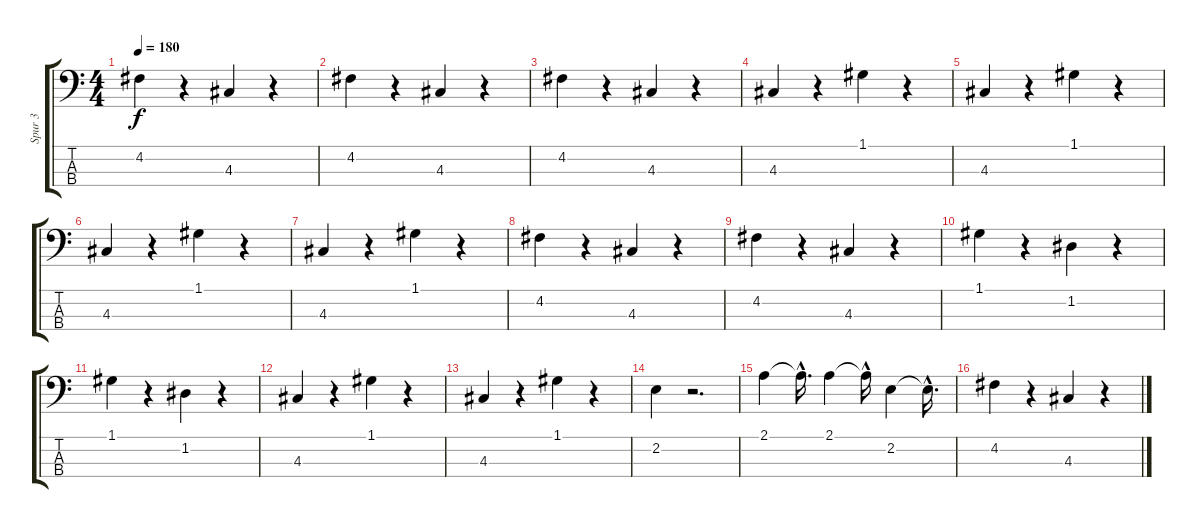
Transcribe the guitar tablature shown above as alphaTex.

\track ("Spur 3" "Spur 3") {instrument fretlessbass}
\staff {score tabs}
\tuning (G2 D2 A1 E1) {hide}
\ts (4 4)
\tempo 180
\clef f4
\ks c
4.2.4{dy f} r.4 4.3.4 r.4 |
4.2.4 r.4 4.3.4 r.4 |
4.2.4 r.4 4.3.4 r.4 |
4.3.4 r.4 1.1.4 r.4 |
4.3.4 r.4 1.1.4 r.4 |
4.3.4 r.4 1.1.4 r.4 |
4.3.4 r.4 1.1.4 r.4 |
4.2.4 r.4 4.3.4 r.4 |
4.2.4 r.4 4.3.4 r.4 |
1.1.4 r.4 1.2.4 r.4 |
1.1.4 r.4 1.2.4 r.4 |
4.3.4 r.4 1.1.4 r.4 |
4.3.4 r.4 1.1.4 r.4 |
2.2.4 r.2{d} |
2.1.4 2.1{hac t}.16{d} 2.1.4 2.1{hac t}.16 2.2.4 2.2{hac t}.16{d} |
4.2.4 r.4 4.3.4 r.4
